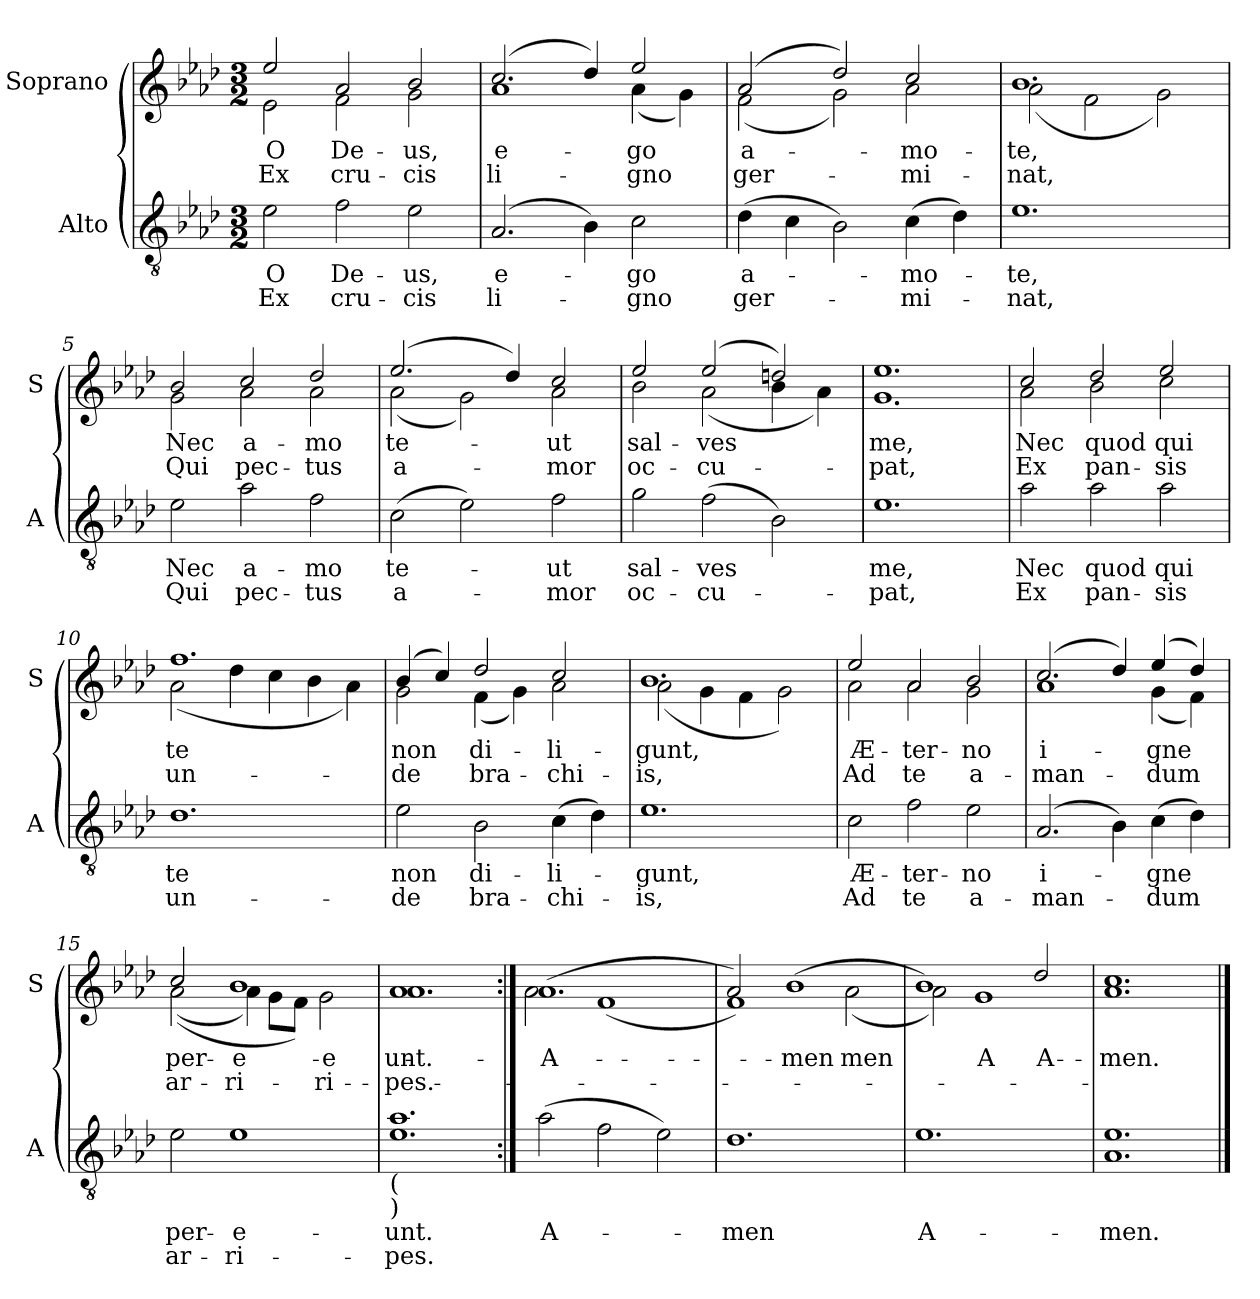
**kern	**text	**text	**kern	**text	**text
*part2	*part2	*part2	*part1	*part1	*part1
*staff2	*staff2	*staff2	*staff1	*staff1	*staff1
*I"Alto	*	*	*I"Soprano	*	*
*I'A	*	*	*I'S	*	*
*clefGv2	*	*	*clefG2	*	*
*k[b-e-a-d-]	*	*	*k[b-e-a-d-]	*	*
*A-:	*	*	*A-:	*	*
*M3/2	*	*	*M3/2	*	*
=1	=1	=1	=1	=1	=1
!	!	!	!LO:TX:a:B:t=Andante Religioso	!	!
!	!LO:LY:b	!LO:LY:b	!	!LO:LY:b	!LO:LY:b
*	*	*	*^	*	*
2e-\	O	Ex	2ee-/	2e-\	O	Ex
!	!LO:LY:b	!LO:LY:b	!	!	!LO:LY:b	!LO:LY:b
2f\	De-	cru-	2a-/	2f\	De-	cru-
!	!LO:LY:b	!LO:LY:b	!	!	!LO:LY:b	!LO:LY:b
2e-\	-us,	-cis	2b-/	2g\	-us,	-cis
=2	=2	=2	=2	=2	=2	=2
!	!LO:LY:b	!LO:LY:b	!	!	!LO:LY:b	!LO:LY:b
(>2.A-/	e-	li-	(>2.cc/	1a-	e-	li-
4B-\)	.	.	4dd-/)	.	.	.
!	!LO:LY:b	!LO:LY:b	!	!	!LO:LY:b	!LO:LY:b
2c\	-go	-gno	2ee-/	(<4a-\	-go	-gno
.	.	.	.	4g\)	.	.
=3	=3	=3	=3	=3	=3	=3
!	!LO:LY:b	!LO:LY:b	!	!	!LO:LY:b	!LO:LY:b
(>4d-\	a-	ger-	(>2a-/	(<2f\	a-	ger-
4c\	.	.	.	.	.	.
2B-\)	.	.	2dd-/)	2g\)	.	.
!	!LO:LY:b	!LO:LY:b	!	!	!LO:LY:b	!LO:LY:b
(>4c\	-mo-	-mi-	2cc/	2a-\	-mo-	-mi-
4d-\)	.	.	.	.	.	.
=4	=4	=4	=4	=4	=4	=4
!	!LO:LY:b	!LO:LY:b	!	!	!LO:LY:b	!LO:LY:b
1.e-	-te,	-nat,	1.b-	(<2a-\	-te,	-nat,
.	.	.	.	2f\	.	.
.	.	.	.	2g\)	.	.
!!LO:LB:g=z	!!
=5	=5	=5	=5	=5	=5	=5
!	!LO:LY:b	!LO:LY:b	!	!	!LO:LY:b	!LO:LY:b
2e-\	Nec	Qui	2b-/	2g\	Nec	Qui
!	!LO:LY:b	!LO:LY:b	!	!	!LO:LY:b	!LO:LY:b
2a-\	a-	pec-	2cc/	2a-\	a-	pec-
!	!LO:LY:b	!LO:LY:b	!	!	!LO:LY:b	!LO:LY:b
2f\	-mo	-tus	2dd-/	2a-\	-mo	-tus
=6	=6	=6	=6	=6	=6	=6
!	!LO:LY:b	!LO:LY:b	!	!	!LO:LY:b	!LO:LY:b
(>2c\	te-	a-	(>2.ee-/	(<2a-\	te-	a-
2e-\)	.	.	.	2g\)	.	.
.	.	.	4dd-/)	.	.	.
!	!LO:LY:b	!LO:LY:b	!	!	!LO:LY:b	!LO:LY:b
2f\	-ut	-mor	2cc/	2a-\	-ut	-mor
=7	=7	=7	=7	=7	=7	=7
!	!LO:LY:b	!LO:LY:b	!	!	!LO:LY:b	!LO:LY:b
2g\	sal-	oc-	2ee-/	2b-\	sal-	oc-
!	!LO:LY:b	!LO:LY:b	!	!	!LO:LY:b	!LO:LY:b
(>2f\	-ves	-cu-	(>2ee-/	(<2a-\	-ves	-cu-
2B-\)	.	.	2ddn/)	4b-\	.	.
.	.	.	.	4a-\)	.	.
=8	=8	=8	=8	=8	=8	=8
!	!LO:LY:b	!LO:LY:b	!	!	!LO:LY:b	!LO:LY:b
1.e-	me,	-pat,	1.ee-	1.g	me,	-pat,
!!LO:LB:g=z	!!
=9	=9	=9	=9	=9	=9	=9
!	!LO:LY:b	!LO:LY:b	!	!	!LO:LY:b	!LO:LY:b
2a-\	Nec	Ex	2cc/	2a-\	Nec	Ex
!	!LO:LY:b	!LO:LY:b	!	!	!LO:LY:b	!LO:LY:b
2a-\	quod	pan-	2dd-/	2b-\	quod	pan-
!	!LO:LY:b	!LO:LY:b	!	!	!LO:LY:b	!LO:LY:b
2a-\	qui	-sis	2ee-/	2cc\	qui	-sis
=10	=10	=10	=10	=10	=10	=10
!	!LO:LY:b	!LO:LY:b	!	!	!LO:LY:b	!LO:LY:b
1.d-	te	un-	1.ff	(<2a-\	te	un-
.	.	.	.	4dd-\	.	.
.	.	.	.	4cc\	.	.
.	.	.	.	4b-\	.	.
.	.	.	.	4a-\)	.	.
=11	=11	=11	=11	=11	=11	=11
!	!LO:LY:b	!LO:LY:b	!	!	!LO:LY:b	!LO:LY:b
2e-\	non	-de	(>4b-/	2g\	non	-de
.	.	.	4cc/)	.	.	.
!	!LO:LY:b	!LO:LY:b	!	!	!LO:LY:b	!LO:LY:b
2B-\	di-	bra-	2dd-/	(<4f\	di-	bra-
.	.	.	.	4g\)	.	.
!	!LO:LY:b	!LO:LY:b	!	!	!LO:LY:b	!LO:LY:b
(>4c\	-li-	-chi-	2cc/	2a-\	-li-	-chi-
4d-\)	.	.	.	.	.	.
=12	=12	=12	=12	=12	=12	=12
!	!LO:LY:b	!LO:LY:b	!	!	!LO:LY:b	!LO:LY:b
1.e-	-gunt,	-is,	1.b-	(<2a-\	-gunt,	-is,
.	.	.	.	4g\	.	.
.	.	.	.	4f\	.	.
.	.	.	.	2g\)	.	.
!!LO:LB:g=z	!!
=13	=13	=13	=13	=13	=13	=13
!	!LO:LY:b	!LO:LY:b	!	!	!LO:LY:b	!LO:LY:b
2c\	Æ-	Ad	2ee-/	2a-\	Æ-	Ad
!	!LO:LY:b	!LO:LY:b	!	!	!LO:LY:b	!LO:LY:b
2f\	-ter-	te	2a-/	2a-\	-ter-	te
!	!LO:LY:b	!LO:LY:b	!	!	!LO:LY:b	!LO:LY:b
2e-\	-no	a-	2b-/	2g\	-no	a-
=14	=14	=14	=14	=14	=14	=14
!	!LO:LY:b	!LO:LY:b	!	!	!LO:LY:b	!LO:LY:b
(>2.A-/	i-	-man-	(>2.cc/	1a-	i-	-man-
4B-\)	.	.	4dd-/)	.	.	.
!	!LO:LY:b	!LO:LY:b	!	!	!LO:LY:b	!LO:LY:b
(>4c\	-gne	-dum	(>4ee-/	(<4g\	-gne	-dum
4d-\)	.	.	4dd-/)	4f\)	.	.
=15	=15	=15	=15	=15	=15	=15
!	!LO:LY:b	!LO:LY:b	!	!	!LO:LY:a	!LO:LY:a
!	!	!	!	!	!LO:LY:b	!LO:LY:b
2e-\	per-	ar-	2cc/	(<(<2a-\	-per-	-ar-
!	!LO:LY:b	!LO:LY:b	!	!	!LO:LY:a	!LO:LY:a
1e-	-e-	-ri-	1b-	4a-\)	-e-	-ri-
.	.	.	.	8g\L	.	.
.	.	.	.	8f\J)	.	.
!	!	!	!	!	!LO:LY:b	!LO:LY:b
.	.	.	.	2g\	-e-	-ri-
=16	=16	=16	=16	=16	=16	=16
!LO:TX:b:t=(	!	!	!	!	!	!
!LO:TX:b:t=)	!	!	!	!	!	!
!	!LO:LY:b	!LO:LY:b	!	!	!LO:LY:a	!LO:LY:a
!	!	!	!	!	!LO:LY:b	!LO:LY:b
1.e- 1.a-	-unt.	-pes.	1.a-	1.a-	unt.	pes.
!!LO:LB:g=z	!!
=17:|!	=17:|!	=17:|!	=17:|!	=17:|!	=17:|!	=17:|!
!	!LO:LY:b	!	!	!	!LO:LY:a	!
!	!	!	!	!	!LO:LY:b	!
(>2a-\	A-	.	(>1.a-	2a-\	-A-	.
2f\	.	.	.	(<1f	.	.
2e-\)	.	.	.	.	.	.
=18	=18	=18	=18	=18	=18	=18
!	!LO:LY:b	!	!	!	!	!
1.d-	-men	.	2a-/)	1f)	.	.
!	!	!	!	!	!LO:LY:a	!
.	.	.	(>1b-	.	-men	.
!	!	!	!	!	!LO:LY:b	!
.	.	.	.	(<2a-\	men	.
=19	=19	=19	=19	=19	=19	=19
!	!LO:LY:b	!	!	!	!	!
1.e-	A-	.	1b-)	2a-\)	.	.
!	!	!	!	!	!LO:LY:b	!
.	.	.	.	1g	-A-	.
!	!	!	!	!	!LO:LY:a	!
.	.	.	2dd-/	.	A-	.
=20	=20	=20	=20	=20	=20	=20
!	!LO:LY:b	!	!	!	!LO:LY:a	!
!	!	!	!	!	!LO:LY:b	!
1.A- 1.e-	-men.	.	1.cc	1.a-	men.	.
*	*	*	*v	*v	*	*
==	==	==	==	==	==
*-	*-	*-	*-	*-	*-
